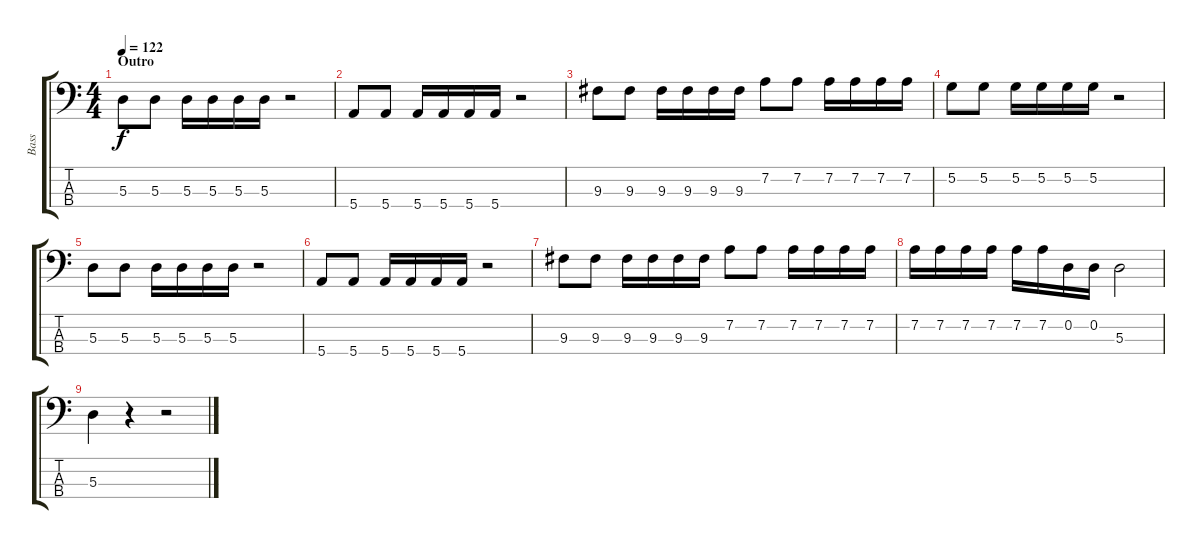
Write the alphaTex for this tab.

\track ("Bass" "Bass") {instrument slapbass2}
\staff {score tabs}
\tuning (G2 D2 A1 E1) {hide}
\ts (4 4)
\section ("" "Outro")
\tempo 122
\clef f4
\ks c
5.3.8{dy f} 5.3.8 5.3.16 5.3.16 5.3.16 5.3.16 r.2 |
5.4.8 5.4.8 5.4.16 5.4.16 5.4.16 5.4.16 r.2 |
9.3.8 9.3.8 9.3.16 9.3.16 9.3.16 9.3.16 7.2.8 7.2.8 7.2.16 7.2.16 7.2.16 7.2.16 |
5.2.8 5.2.8 5.2.16 5.2.16 5.2.16 5.2.16 r.2 |
5.3.8 5.3.8 5.3.16 5.3.16 5.3.16 5.3.16 r.2 |
5.4.8 5.4.8 5.4.16 5.4.16 5.4.16 5.4.16 r.2 |
9.3.8 9.3.8 9.3.16 9.3.16 9.3.16 9.3.16 7.2.8 7.2.8 7.2.16 7.2.16 7.2.16 7.2.16 |
7.2.16 7.2.16 7.2.16 7.2.16 7.2.16 7.2.16 0.2.16 0.2.16 5.3.2 |
5.3.4 r.4 r.2
